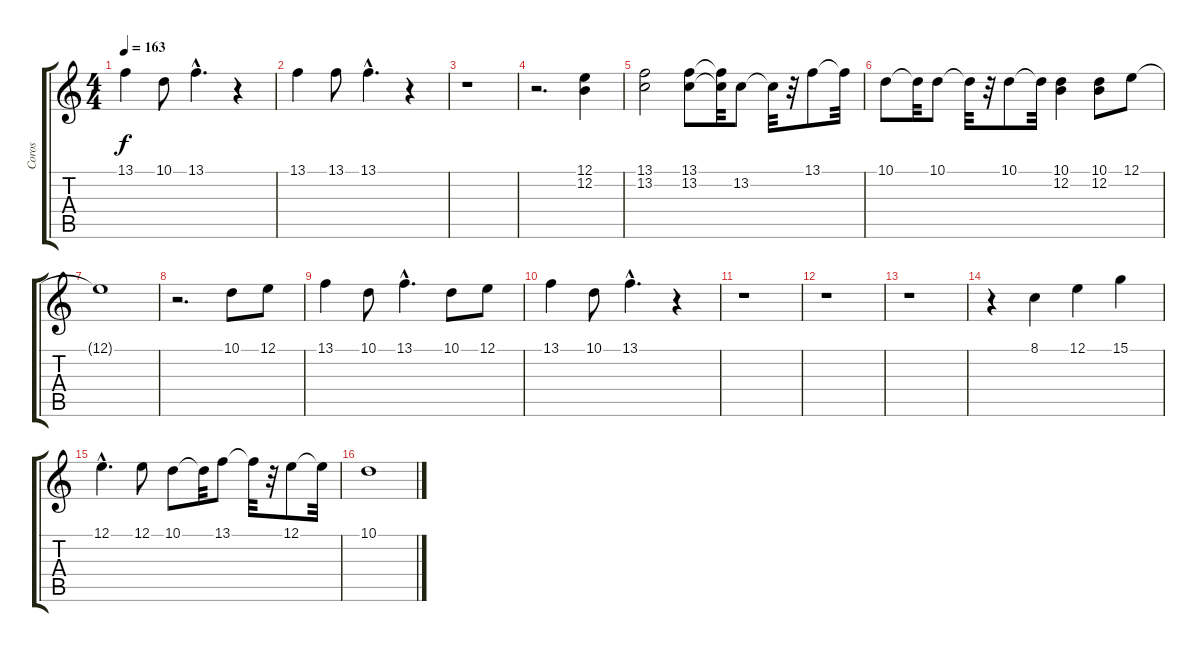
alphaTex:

\track ("Coros" "Coros") {instrument panflute}
\staff {score tabs}
\tuning (E4 B3 G3 D3 A2 E2) {hide}
\ts (4 4)
\tempo 163
\clef g2
\ks c
13.1.4{dy f volume 11} 10.1.8 13.1{hac}.4{d} r.4 |
13.1.4 13.1.8 13.1{hac}.4{d} r.4 |
r.1 |
r.2{d} (12.1 12.2).4 |
(13.1 13.2).2 (13.1 13.2).8 (13.1{t} 13.2{t}).32 13.2.8 13.2{t}.32 r.32 13.1.8 13.1{t}.32 |
10.1.8 10.1{t}.32 10.1.8 10.1{t}.32 r.32 10.1.8 10.1{t}.32 (10.1 12.2).4 (10.1 12.2).8 12.1.8 |
12.1{t}.1 |
r.2{d} 10.1.8 12.1.8 |
13.1.4 10.1.8 13.1{hac}.4{d} 10.1.8 12.1.8 |
13.1.4 10.1.8 13.1{hac}.4{d} r.4 |
r.1 |
r.1 |
r.1 |
r.4 8.1.4 12.1.4 15.1.4 |
12.1{hac}.4{d} 12.1.8 10.1.8 10.1{t}.32 13.1.8 13.1{t}.32 r.32 12.1.8 12.1{t}.32 |
10.1.1
